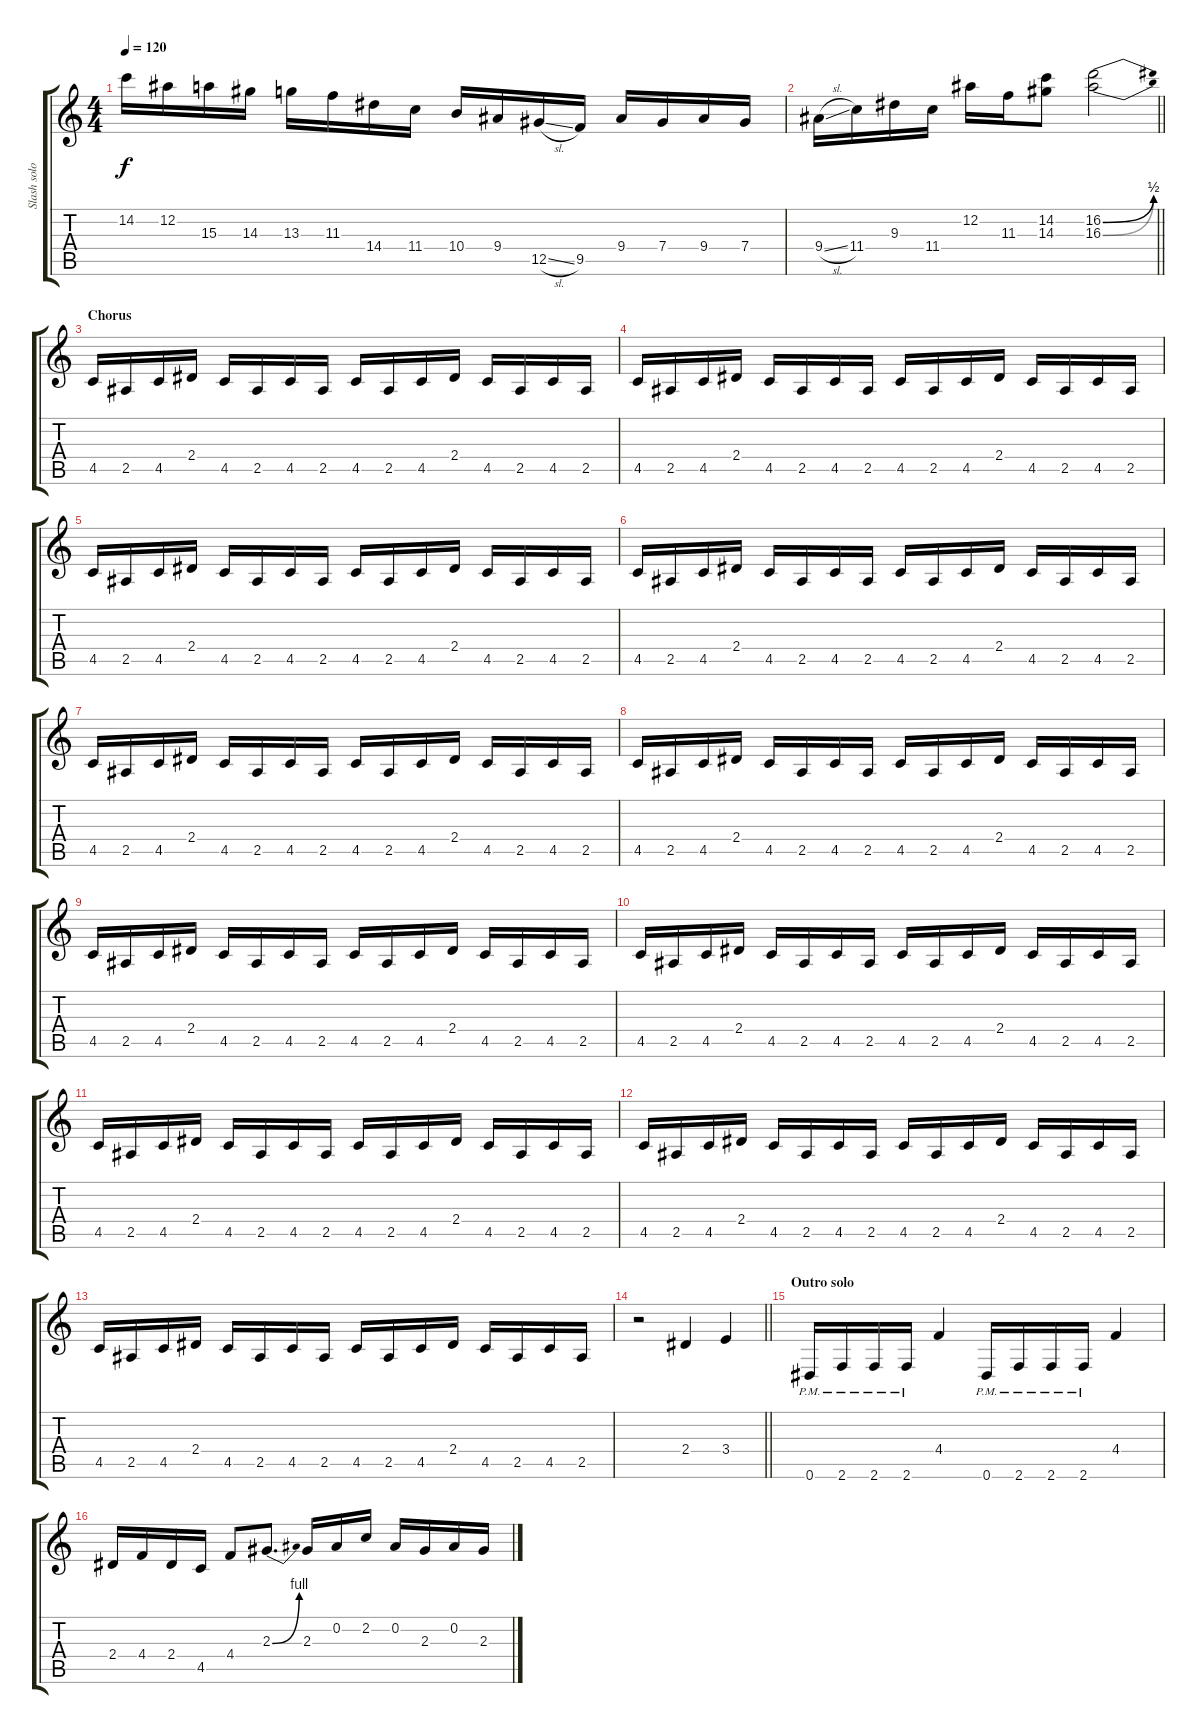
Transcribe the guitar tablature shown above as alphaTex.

\track ("Slash solo" "Slash solo") {instrument distortionguitar}
\staff {score tabs}
\tuning (Eb4 Bb3 Gb3 Db3 Ab2 Eb2) {hide}
\ts (4 4)
\tempo 120
\clef g2
\ks c
14.2.16{dy f} 12.2.16 15.3.16 14.3.16 13.3.16 11.3.16 14.4.16 11.4.16 10.4.16 9.4.16 12.5{sl}.16 9.5.16 9.4.16 7.4.16 9.4.16 7.4.16 |
\barLineRight lightlight
9.4{sl}.16 11.4.16 9.3.16 11.4.16 12.2.16 11.3.16 (14.2 14.3).8 (16.2{be (bend 0 0 60 2)} 16.3{be (bend 0 0 60 2)}).2 |
\section ("" "Chorus")
4.5.16 2.5.16 4.5.16 2.4.16 4.5.16 2.5.16 4.5.16 2.5.16 4.5.16 2.5.16 4.5.16 2.4.16 4.5.16 2.5.16 4.5.16 2.5.16 |
4.5.16 2.5.16 4.5.16 2.4.16 4.5.16 2.5.16 4.5.16 2.5.16 4.5.16 2.5.16 4.5.16 2.4.16 4.5.16 2.5.16 4.5.16 2.5.16 |
4.5.16 2.5.16 4.5.16 2.4.16 4.5.16 2.5.16 4.5.16 2.5.16 4.5.16 2.5.16 4.5.16 2.4.16 4.5.16 2.5.16 4.5.16 2.5.16 |
4.5.16 2.5.16 4.5.16 2.4.16 4.5.16 2.5.16 4.5.16 2.5.16 4.5.16 2.5.16 4.5.16 2.4.16 4.5.16 2.5.16 4.5.16 2.5.16 |
4.5.16 2.5.16 4.5.16 2.4.16 4.5.16 2.5.16 4.5.16 2.5.16 4.5.16 2.5.16 4.5.16 2.4.16 4.5.16 2.5.16 4.5.16 2.5.16 |
4.5.16 2.5.16 4.5.16 2.4.16 4.5.16 2.5.16 4.5.16 2.5.16 4.5.16 2.5.16 4.5.16 2.4.16 4.5.16 2.5.16 4.5.16 2.5.16 |
4.5.16 2.5.16 4.5.16 2.4.16 4.5.16 2.5.16 4.5.16 2.5.16 4.5.16 2.5.16 4.5.16 2.4.16 4.5.16 2.5.16 4.5.16 2.5.16 |
4.5.16 2.5.16 4.5.16 2.4.16 4.5.16 2.5.16 4.5.16 2.5.16 4.5.16 2.5.16 4.5.16 2.4.16 4.5.16 2.5.16 4.5.16 2.5.16 |
4.5.16 2.5.16 4.5.16 2.4.16 4.5.16 2.5.16 4.5.16 2.5.16 4.5.16 2.5.16 4.5.16 2.4.16 4.5.16 2.5.16 4.5.16 2.5.16 |
4.5.16 2.5.16 4.5.16 2.4.16 4.5.16 2.5.16 4.5.16 2.5.16 4.5.16 2.5.16 4.5.16 2.4.16 4.5.16 2.5.16 4.5.16 2.5.16 |
4.5.16 2.5.16 4.5.16 2.4.16 4.5.16 2.5.16 4.5.16 2.5.16 4.5.16 2.5.16 4.5.16 2.4.16 4.5.16 2.5.16 4.5.16 2.5.16 |
\barLineRight lightlight
r.2 2.4.4 3.4.4 |
\section ("" "Outro solo")
0.6{pm}.16 2.6{pm}.16 2.6{pm}.16 2.6{pm}.16 4.4.4 0.6{pm}.16 2.6{pm}.16 2.6{pm}.16 2.6{pm}.16 4.4.4 |
2.4.16 4.4.16 2.4.16 4.5.16 4.4.8 2.3{be (bend 0 0 60 4)}.8{d} 2.3.16 0.2.16 2.2.16 0.2.16 2.3.16 0.2.16 2.3.16
